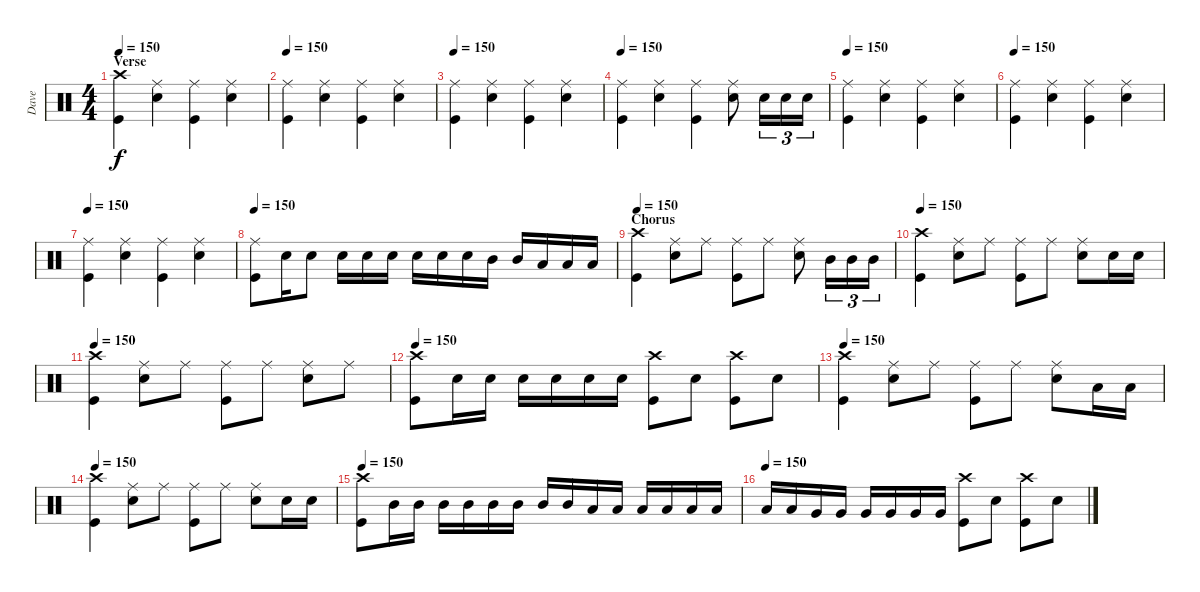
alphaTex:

\track ("Dave" "Dave") {instrument percussion}
\staff {score}
\articulation defaults
\ts (4 4)
\section ("" "Verse")
\tempo 150
\clef neutral
\ks c
("Crash high (hit)" "Kick (hit)").4{dy f} ("Ride (middle)" "Snare (hit) 2").4 ("Ride (middle)" "Kick (hit)").4 ("Ride (middle)" "Snare (hit) 2").4 |
\tempo 150
("Ride (middle)" "Kick (hit)").4 ("Ride (middle)" "Snare (hit) 2").4 ("Ride (middle)" "Kick (hit)").4 ("Ride (middle)" "Snare (hit) 2").4 |
\tempo 150
("Ride (middle)" "Kick (hit)").4 ("Ride (middle)" "Snare (hit) 2").4 ("Ride (middle)" "Kick (hit)").4 ("Ride (middle)" "Snare (hit) 2").4 |
\tempo 150
("Ride (middle)" "Kick (hit)").4 ("Ride (middle)" "Snare (hit) 2").4 ("Ride (middle)" "Kick (hit)").4 ("Ride (middle)" "Snare (hit) 2").8 "Snare (hit) 2".16{tu (3 2)} "Snare (hit) 2".16{tu (3 2)} "Snare (hit) 2".16{tu (3 2)} |
\tempo 150
("Ride (middle)" "Kick (hit)").4 ("Ride (middle)" "Snare (hit) 2").4 ("Ride (middle)" "Kick (hit)").4 ("Ride (middle)" "Snare (hit) 2").4 |
\tempo 150
("Ride (middle)" "Kick (hit)").4 ("Ride (middle)" "Snare (hit) 2").4 ("Ride (middle)" "Kick (hit)").4 ("Ride (middle)" "Snare (hit) 2").4 |
\tempo 150
("Ride (middle)" "Kick (hit)").4 ("Ride (middle)" "Snare (hit) 2").4 ("Ride (middle)" "Kick (hit)").4 ("Ride (middle)" "Snare (hit) 2").4 |
\tempo 150
("Ride (middle)" "Kick (hit)").8 "Snare (hit) 2".16 "Snare (hit) 2".8 "Snare (hit) 2".16 "Snare (hit) 2".16 "Snare (hit) 2".16 "Snare (hit) 2".16 "Snare (hit) 2".16 "Snare (hit) 2".16 "Mid Tom (hit)".16 "Mid Tom (hit)".16 "Low Tom (hit)".16 "Low Tom (hit)".16 "Low Tom (hit)".16 |
\section ("" "Chorus")
\tempo 150
("Crash high (hit)" "Kick (hit)").4 ("Ride (middle)" "Snare (hit) 2").8 "Ride (middle)".8 ("Ride (middle)" "Kick (hit)").8 "Ride (middle)".8 ("Ride (middle)" "Snare (hit) 2").8 "Mid Tom (hit)".16{tu (3 2)} "Mid Tom (hit)".16{tu (3 2)} "Mid Tom (hit)".16{tu (3 2)} |
\tempo 150
("Crash high (hit)" "Kick (hit)").4 ("Ride (middle)" "Snare (hit) 2").8 "Ride (middle)".8 ("Ride (middle)" "Kick (hit)").8 "Ride (middle)".8 ("Ride (middle)" "Snare (hit) 2").8 "Snare (hit) 2".16 "Snare (hit) 2".16 |
\tempo 150
("Crash high (hit)" "Kick (hit)").4 ("Ride (middle)" "Snare (hit) 2").8 "Ride (middle)".8 ("Ride (middle)" "Kick (hit)").8 "Ride (middle)".8 ("Ride (middle)" "Snare (hit) 2").8 "Ride (middle)".8 |
\tempo 150
("Crash high (hit)" "Kick (hit)").8 "Snare (hit) 2".16 "Snare (hit) 2".16 "Snare (hit) 2".16 "Snare (hit) 2".16 "Snare (hit) 2".16 "Snare (hit) 2".16 ("Crash high (hit)" "Kick (hit)").8 "Snare (hit) 2".8 ("Crash high (hit)" "Kick (hit)").8 "Snare (hit) 2".8 |
\tempo 150
("Crash high (hit)" "Kick (hit)").4 ("Ride (middle)" "Snare (hit) 2").8 "Ride (middle)".8 ("Ride (middle)" "Kick (hit)").8 "Ride (middle)".8 ("Ride (middle)" "Snare (hit) 2").8 "Low Tom (hit)".16 "Low Tom (hit)".16 |
\tempo 150
("Crash high (hit)" "Kick (hit)").4 ("Ride (middle)" "Snare (hit) 2").8 "Ride (middle)".8 ("Ride (middle)" "Kick (hit)").8 "Ride (middle)".8 ("Ride (middle)" "Snare (hit) 2").8 "Snare (hit) 2".16 "Snare (hit) 2".16 |
\tempo 150
("Crash high (hit)" "Kick (hit)").8 "Mid Tom (hit)".16 "Mid Tom (hit)".16 "Mid Tom (hit)".16 "Mid Tom (hit)".16 "Mid Tom (hit)".16 "Mid Tom (hit)".16 "Mid Tom (hit)".16 "Mid Tom (hit)".16 "Low Tom (hit)".16 "Low Tom (hit)".16 "Low Tom (hit)".16 "Low Tom (hit)".16 "Low Tom (hit)".16 "Low Tom (hit)".16 |
\tempo (150)
"Low Tom (hit)".16 "Low Tom (hit)".16 "Very Low Tom (hit)".16 "Very Low Tom (hit)".16 "Very Low Tom (hit)".16 "Very Low Tom (hit)".16 "Very Low Tom (hit)".16 "Very Low Tom (hit)".16 ("Crash high (hit)" "Kick (hit)").8 "Snare (hit) 2".8 ("Crash high (hit)" "Kick (hit)").8 "Snare (hit) 2".8
